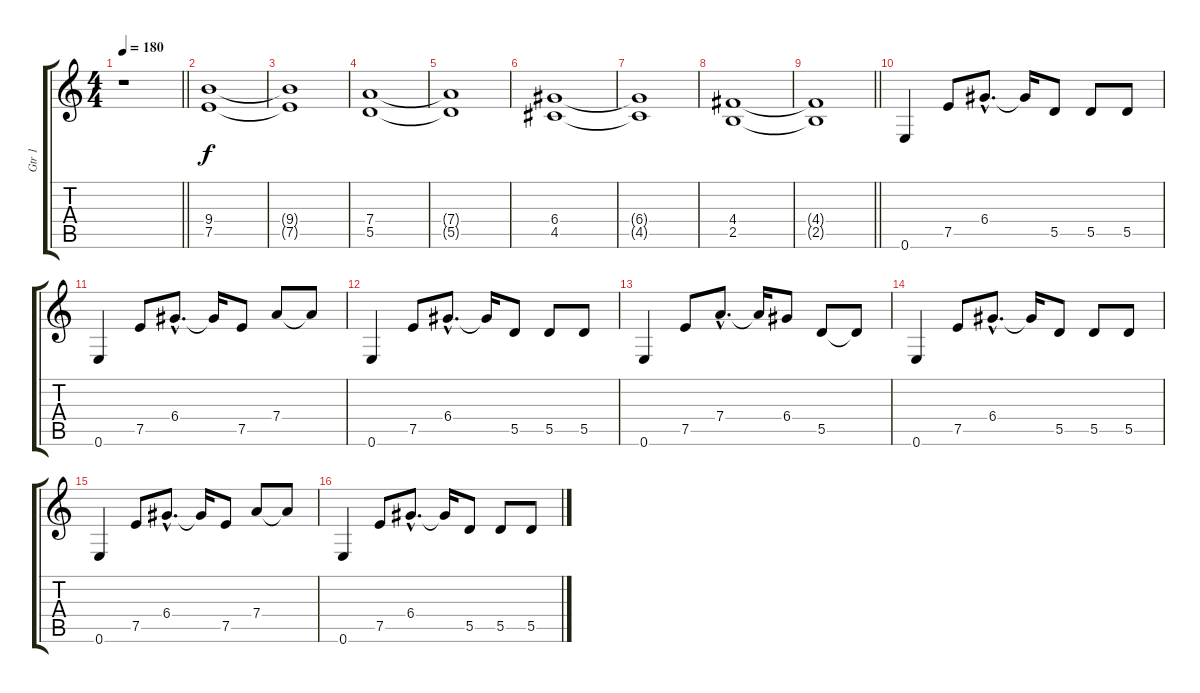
\track ("Gtr 1" "Gtr 1") {instrument distortionguitar}
\staff {score tabs}
\tuning (E4 B3 G3 D3 A2 E2) {hide}
\ts (4 4)
\tempo 180
\clef g2
\barLineRight lightlight
\ks c
r.1{dy f instrument distortionguitar} |
(9.4 7.5).1 |
(9.4{t} 7.5{t}).1 |
(7.4 5.5).1 |
(7.4{t} 5.5{t}).1 |
(6.4 4.5).1 |
(6.4{t} 4.5{t}).1 |
(4.4 2.5).1 |
\barLineRight lightlight
(4.4{t} 2.5{t}).1 |
0.6.4 7.5.8 6.4{hac}.8{d} 6.4{t}.16 5.5.8 5.5.8 5.5.8 |
0.6.4 7.5.8 6.4{hac}.8{d} 6.4{t}.16 7.5.8 7.4.8 7.4{t}.8 |
0.6.4 7.5.8 6.4{hac}.8{d} 6.4{t}.16 5.5.8 5.5.8 5.5.8 |
0.6.4 7.5.8 7.4{hac}.8{d} 7.4{t}.16 6.4.8 5.5.8 5.5{t}.8 |
0.6.4 7.5.8 6.4{hac}.8{d} 6.4{t}.16 5.5.8 5.5.8 5.5.8 |
0.6.4 7.5.8 6.4{hac}.8{d} 6.4{t}.16 7.5.8 7.4.8 7.4{t}.8 |
0.6.4 7.5.8 6.4{hac}.8{d} 6.4{t}.16 5.5.8 5.5.8 5.5.8
